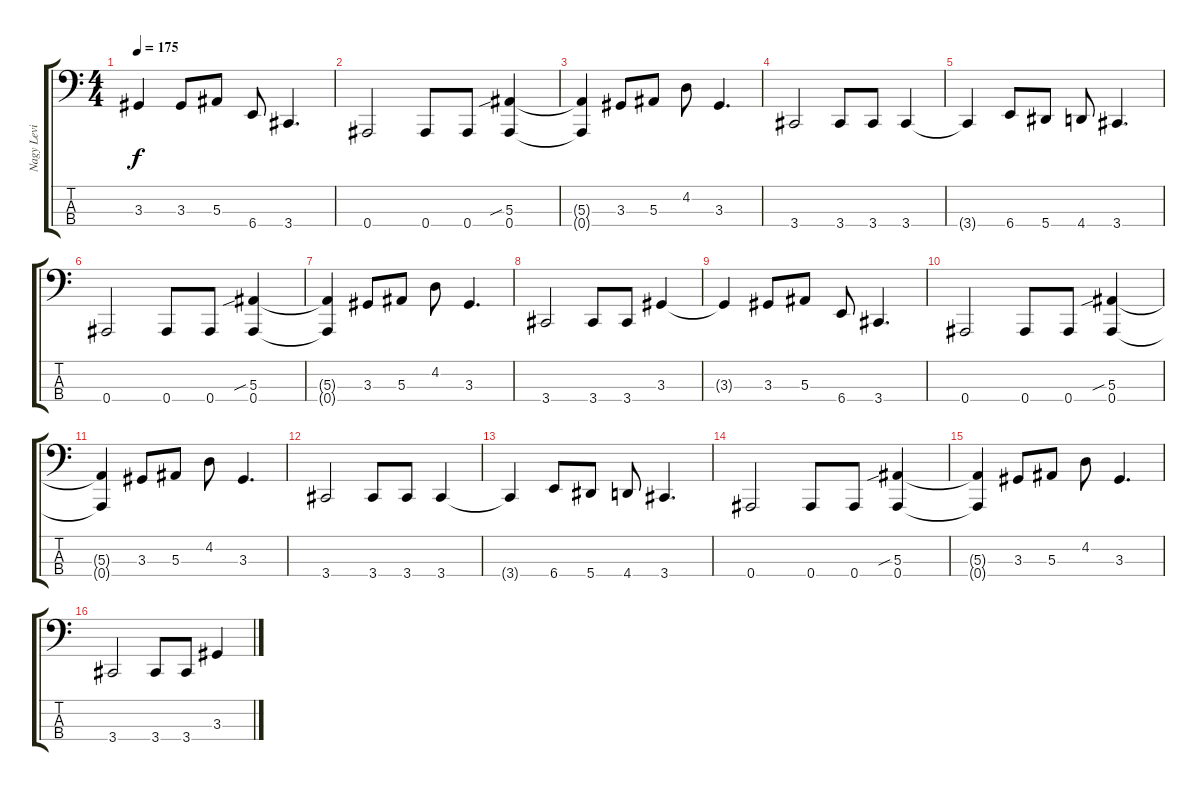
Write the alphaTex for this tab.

\track ("Nagy Levi" "Nagy Levi") {instrument electricbassfinger}
\staff {score tabs}
\tuning (Eb2 Bb1 F1 Bb0) {hide}
\ts (4 4)
\tempo 175
\clef f4
\ks c
3.3{t}.4{dy f} 3.3.8 5.3.8 6.4.8 3.4.4{d} |
0.4.2 0.4.8 0.4.8 (5.3{sib} 0.4).4 |
(5.3{t} 0.4{t}).4 3.3.8 5.3.8 4.2.8 3.3.4{d} |
3.4.2 3.4.8 3.4.8 3.4.4 |
3.4{t}.4 6.4.8 5.4.8 4.4.8 3.4.4{d} |
0.4.2 0.4.8 0.4.8 (5.3{sib} 0.4).4 |
(5.3{t} 0.4{t}).4 3.3.8 5.3.8 4.2.8 3.3.4{d} |
3.4.2 3.4.8 3.4.8 3.3.4 |
3.3{t}.4 3.3.8 5.3.8 6.4.8 3.4.4{d} |
0.4.2 0.4.8 0.4.8 (5.3{sib} 0.4).4 |
(5.3{t} 0.4{t}).4 3.3.8 5.3.8 4.2.8 3.3.4{d} |
3.4.2 3.4.8 3.4.8 3.4.4 |
3.4{t}.4 6.4.8 5.4.8 4.4.8 3.4.4{d} |
0.4.2 0.4.8 0.4.8 (5.3{sib} 0.4).4 |
(5.3{t} 0.4{t}).4 3.3.8 5.3.8 4.2.8 3.3.4{d} |
3.4.2 3.4.8 3.4.8 3.3.4
